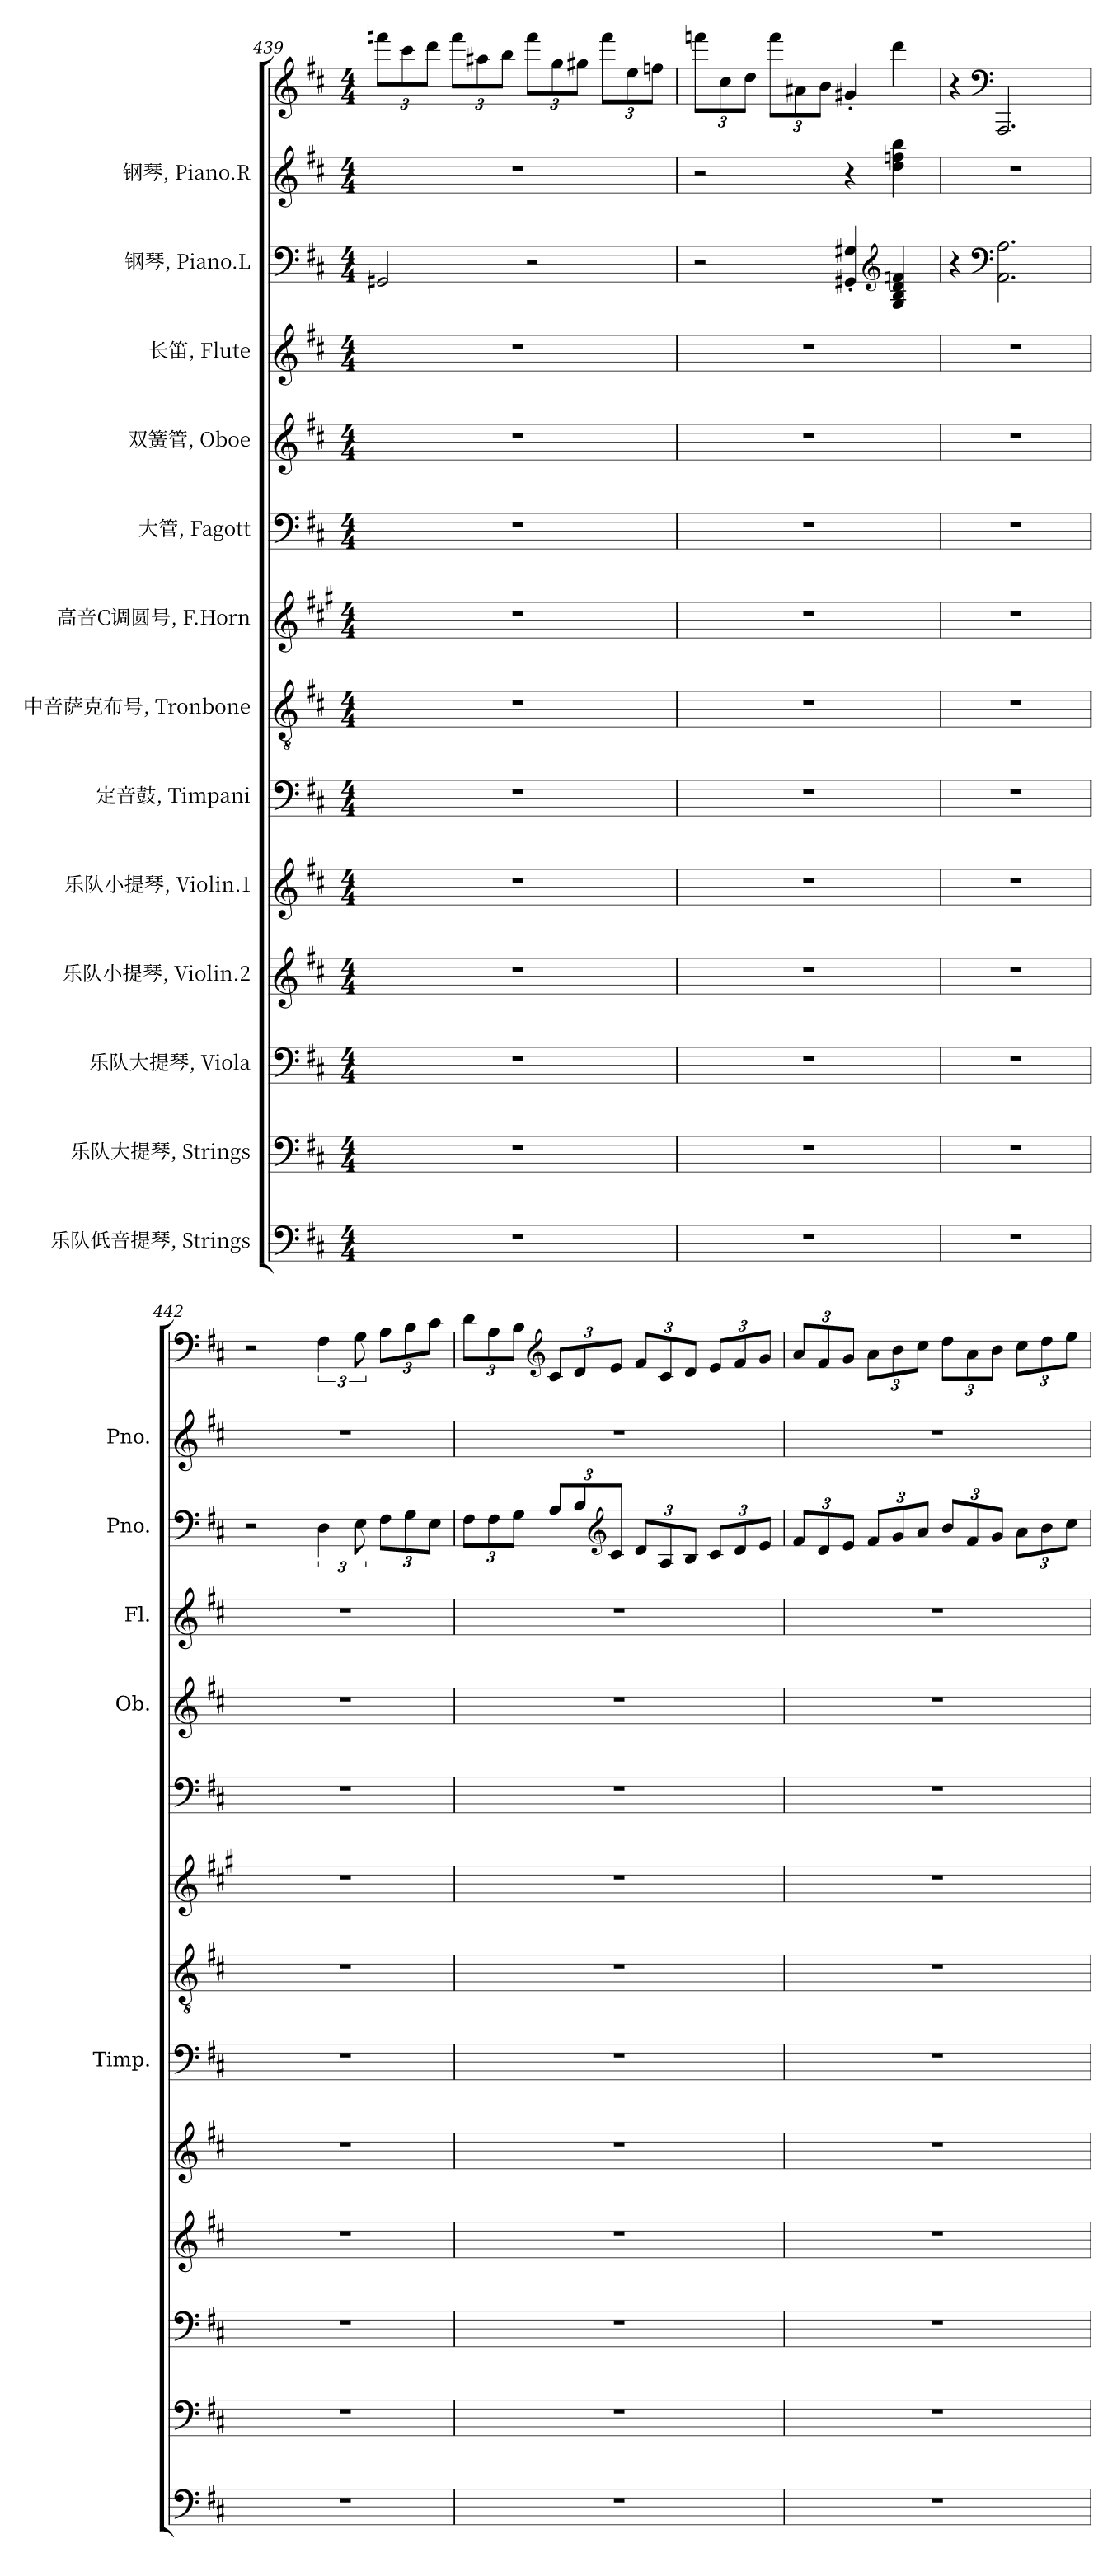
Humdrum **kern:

**kern	**kern	**kern	**kern	**kern	**kern	**kern	**kern	**kern	**kern	**kern	**kern	**kern	**kern
*part13	*part12	*part11	*part10	*part9	*part8	*part7	*part6	*part5	*part4	*part3	*part2	*part1	*part1
*staff14	*staff13	*staff12	*staff11	*staff10	*staff9	*staff8	*staff7	*staff6	*staff5	*staff4	*staff3	*staff2	*staff1
*I"乐队低音提琴, Strings	*I"乐队大提琴, Strings	*I"乐队大提琴, Viola	*I"乐队小提琴, Violin.2	*I"乐队小提琴, Violin.1	*I"定音鼓, Timpani	*I"中音萨克布号, Tronbone	*I"高音C调圆号, F.Horn	*I"大管, Fagott	*I"双簧管, Oboe	*I"长笛, Flute	*I"钢琴, Piano.L	*I"钢琴, Piano.R	*
*	*	*	*	*	*I'Timp.	*	*	*	*I'Ob.	*I'Fl.	*I'Pno.	*I'Pno.	*
*clefF4	*clefF4	*clefF4	*clefG2	*clefG2	*clefF4	*clefGv2	*clefG2	*clefF4	*clefG2	*clefG2	*clefF4	*clefG2	*clefG2
*ITrd7c12	*	*	*	*	*	*	*ITrd4c7	*	*	*	*	*	*
*k[f#c#]	*k[f#c#]	*k[f#c#]	*k[f#c#]	*k[f#c#]	*k[f#c#]	*k[f#c#]	*k[f#c#]	*k[f#c#]	*k[f#c#]	*k[f#c#]	*k[f#c#]	*k[f#c#]	*k[f#c#]
*M4/4	*M4/4	*M4/4	*M4/4	*M4/4	*M4/4	*M4/4	*M4/4	*M4/4	*M4/4	*M4/4	*M4/4	*M4/4	*M4/4
*	*	*	*	*	*	*	*	*	*	*	*	*	*Xbrackettup
=439	=439	=439	=439	=439	=439	=439	=439	=439	=439	=439	=439	=439	=439
1r	1r	1r	1r	1r	1r	1r	1r	1r	1r	1r	2GG#X/	1r	12fffn\L
.	.	.	.	.	.	.	.	.	.	.	.	.	12ccc#\
.	.	.	.	.	.	.	.	.	.	.	.	.	12ddd\J
.	.	.	.	.	.	.	.	.	.	.	.	.	12fff\L
.	.	.	.	.	.	.	.	.	.	.	.	.	12aa#X\
.	.	.	.	.	.	.	.	.	.	.	.	.	12bb\J
.	.	.	.	.	.	.	.	.	.	.	2r	.	12fff\L
.	.	.	.	.	.	.	.	.	.	.	.	.	12gg\
.	.	.	.	.	.	.	.	.	.	.	.	.	12gg#X\J
.	.	.	.	.	.	.	.	.	.	.	.	.	12fff\L
.	.	.	.	.	.	.	.	.	.	.	.	.	12ee\
.	.	.	.	.	.	.	.	.	.	.	.	.	12ffn\J
!!LO:PB:g=z
=440	=440	=440	=440	=440	=440	=440	=440	=440	=440	=440	=440	=440	=440
1r	1r	1r	1r	1r	1r	1r	1r	1r	1r	1r	2r	2r	12fffn\L
.	.	.	.	.	.	.	.	.	.	.	.	.	12cc#\
.	.	.	.	.	.	.	.	.	.	.	.	.	12dd\J
.	.	.	.	.	.	.	.	.	.	.	.	.	12fff\L
.	.	.	.	.	.	.	.	.	.	.	.	.	12a#X\
.	.	.	.	.	.	.	.	.	.	.	.	.	12b\J
*	*	*	*	*	*	*	*	*	*	*	*	*	*MM80
.	.	.	.	.	.	.	.	.	.	.	4GG#X/' 4G#X/'	4r	4g#X'/
*	*	*	*	*	*	*	*	*	*	*	*clefG2	*	*
*	*	*	*	*	*	*	*	*	*	*	*	*	*MM120
.	.	.	.	.	.	.	.	.	.	.	4G#/ 4B/ 4d/ 4fn/	4dd\ 4ffn\ 4bb\	4ddd\
=441	=441	=441	=441	=441	=441	=441	=441	=441	=441	=441	=441	=441	=441
1r	1r	1r	1r	1r	1r	1r	1r	1r	1r	1r	4r	1r	4r
*	*	*	*	*	*	*	*	*	*	*	*clefF4	*	*clefF4
.	.	.	.	.	.	.	.	.	.	.	2.AA\ 2.A\	.	2.AAA/
=442	=442	=442	=442	=442	=442	=442	=442	=442	=442	=442	=442	=442	=442
1r	1r	1r	1r	1r	1r	1r	1r	1r	1r	1r	2r	1r	2r
*	*	*	*	*	*	*	*	*	*	*	*	*	*brackettup
.	.	.	.	.	.	.	.	.	.	.	6D\	.	6F#\
.	.	.	.	.	.	.	.	.	.	.	12E\	.	12G\
*	*	*	*	*	*	*	*	*	*	*	*Xbrackettup	*	*Xbrackettup
.	.	.	.	.	.	.	.	.	.	.	12F#\L	.	12A\L
.	.	.	.	.	.	.	.	.	.	.	12G\	.	12B\
.	.	.	.	.	.	.	.	.	.	.	12E\J	.	12c#\J
!!LO:PB:g=z
=443	=443	=443	=443	=443	=443	=443	=443	=443	=443	=443	=443	=443	=443
*	*	*	*	*	*	*	*	*	*	*	*	*	*MM140
1r	1r	1r	1r	1r	1r	1r	1r	1r	1r	1r	12F#\L	1r	12d\L
.	.	.	.	.	.	.	.	.	.	.	12F#\	.	12A\
.	.	.	.	.	.	.	.	.	.	.	12G\J	.	12B\J
*	*	*	*	*	*	*	*	*	*	*	*	*	*clefG2
.	.	.	.	.	.	.	.	.	.	.	12A/L	.	12c#/L
.	.	.	.	.	.	.	.	.	.	.	12B/	.	12d/
*	*	*	*	*	*	*	*	*	*	*	*clefG2	*	*
.	.	.	.	.	.	.	.	.	.	.	12c#/J	.	12e/J
.	.	.	.	.	.	.	.	.	.	.	12d/L	.	12f#/L
.	.	.	.	.	.	.	.	.	.	.	12A/	.	12c#/
.	.	.	.	.	.	.	.	.	.	.	12B/J	.	12d/J
.	.	.	.	.	.	.	.	.	.	.	12c#/L	.	12e/L
.	.	.	.	.	.	.	.	.	.	.	12d/	.	12f#/
.	.	.	.	.	.	.	.	.	.	.	12e/J	.	12g/J
=444	=444	=444	=444	=444	=444	=444	=444	=444	=444	=444	=444	=444	=444
1r	1r	1r	1r	1r	1r	1r	1r	1r	1r	1r	12f#/L	1r	12a/L
.	.	.	.	.	.	.	.	.	.	.	12d/	.	12f#/
.	.	.	.	.	.	.	.	.	.	.	12e/J	.	12g/J
.	.	.	.	.	.	.	.	.	.	.	12f#/L	.	12a\L
.	.	.	.	.	.	.	.	.	.	.	12g/	.	12b\
.	.	.	.	.	.	.	.	.	.	.	12a/J	.	12cc#\J
.	.	.	.	.	.	.	.	.	.	.	12b/L	.	12dd\L
.	.	.	.	.	.	.	.	.	.	.	12f#/	.	12a\
.	.	.	.	.	.	.	.	.	.	.	12g/J	.	12b\J
.	.	.	.	.	.	.	.	.	.	.	12a\L	.	12cc#\L
.	.	.	.	.	.	.	.	.	.	.	12b\	.	12dd\
.	.	.	.	.	.	.	.	.	.	.	12cc#\J	.	12ee\J
=	=	=	=	=	=	=	=	=	=	=	=	=	=
*-	*-	*-	*-	*-	*-	*-	*-	*-	*-	*-	*-	*-	*-
